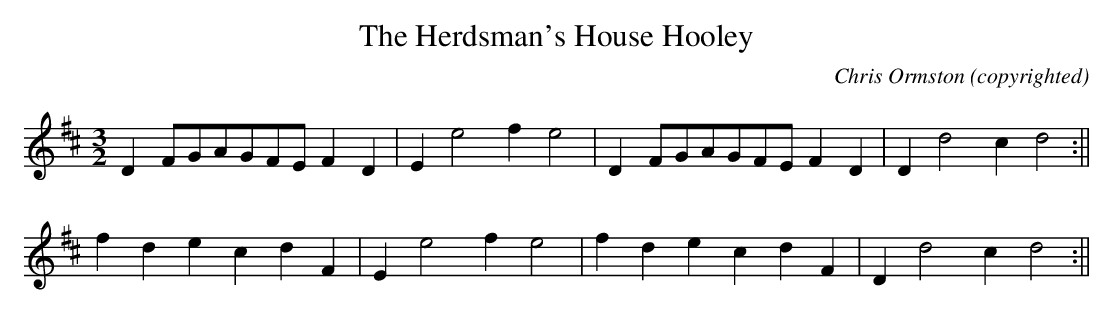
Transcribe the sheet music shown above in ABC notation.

X:1
T:The Herdsman's House Hooley
M:3/2
L:1/8
C:Chris Ormston (copyrighted)
K:D
D2 FGAGFE F2 D2|E2 e4 f2 e4|D2 FGAGFE F2 D2|D2 d4 c2 d4:||!
f2 d2 e2 c2 d2 F2|E2 e4 f2 e4|f2 d2 e2 c2 d2 F2|D2 d4 c2 d4:||
